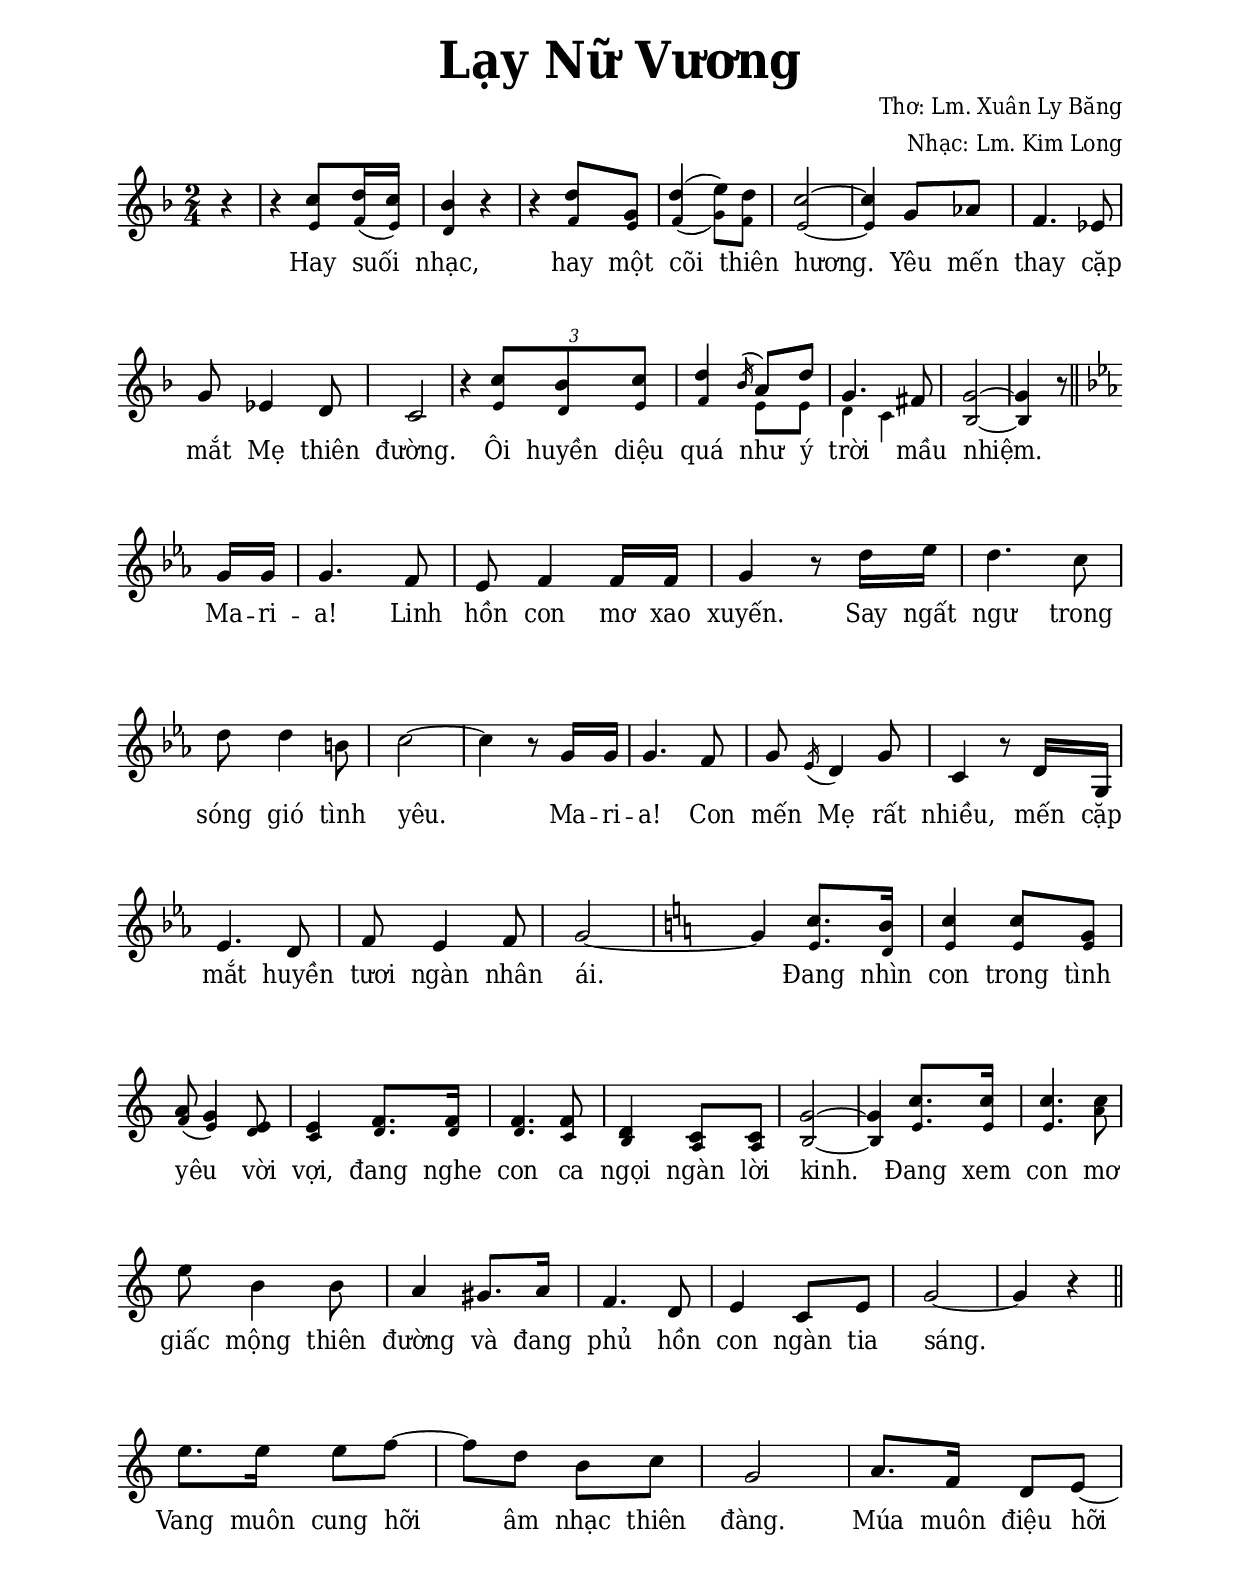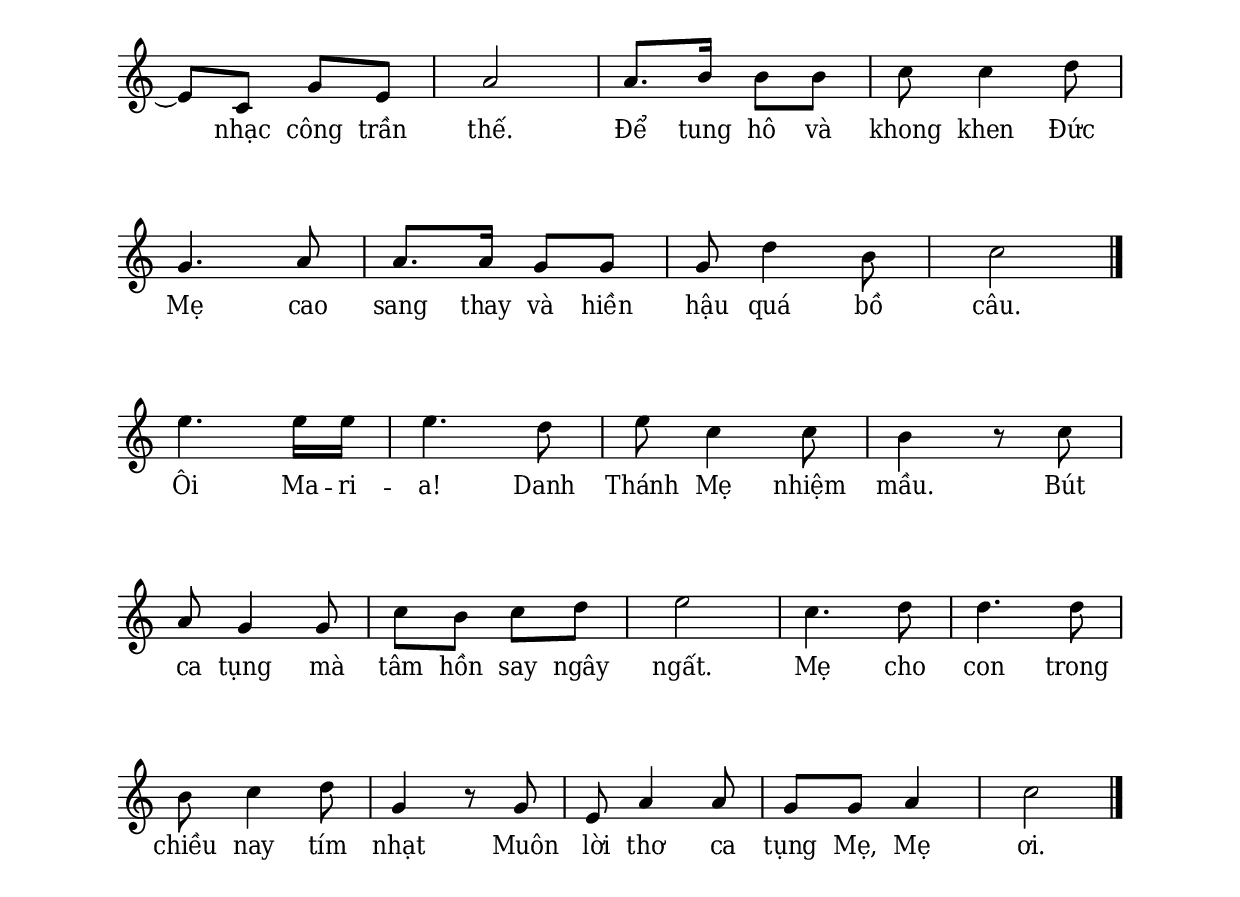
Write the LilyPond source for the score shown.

% Cài đặt chung
\version "2.22.1"
\include "english.ly"

\header {
  title = \markup { \fontsize #3 "Lạy Nữ Vương" }
  composer = "Thơ: Lm. Xuân Ly Băng"
  arranger = "Nhạc: Lm. Kim Long"
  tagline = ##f
}

% Nhạc
nhacDiepKhucSop = \relative c'' {
  \set Staff.printKeyCancellation = ##f
  \partial 4 r4 |
  r c8 d16 (c) |
  bf4 r |
  r d8 g, |
  d'4 ^(e8) d |
  c2 ~ |
  c4 g8 af |
  f4. ef8 |
  g ef4 d8 |
  c2 |
  r4 \tuplet 3/2 { c'8 bf c } |
  d4 \slashedGrace { bf16 ( } a8) [d] |
  g,4. fs8 |
  g2 ~ |
  g4 r8 \bar "||" \break
  
  \key ef \major
  g16 g |
  g4. f8 |
  ef f4 f16 f |
  g4 r8 d'16 ef |
  d4. c8 |
  d d4 b!8 |
  c2 ~ |
  c4 r8 g16 g |
  g4. f8 |
  g \slashedGrace { ef16 ( } d4) g8 |
  c,4 r8 d16 g, |
  ef'4. d8 |
  f ef4 f8 |
  g2 ~ |
  
  \key c \major
  g4 c8. b16 |
  c4 c8 g |
  a (g4) e8 |
  e4 f8. f16 |
  f4. f8 |
  d4 c8 c |
  g'2 ~ |
  g4 c8. c16 |
  c4. c8 |
  e b4 b8 |
  a4 gs8. a16 |
  f4. d8 |
  e4 c8 e |
  g2 ~ |
  g4 r \bar "||" \break
  
  e'8. e16 e8 f ~ |
  f d b c |
  g2 |
  a8. f16 d8 e ~ |
  e c g' e |
  a2 |
  a8. b16 b8 b |
  c c4 d8 |
  g,4. a8 |
  a8. a16 g8 g |
  g d'4 b8 |
  c2 \bar "|." \break
  
  e4. e16 e |
  e4. d8 |
  e c4 c8 |
  b4 r8 c |
  a g4 g8 |
  c b c d |
  e2 |
  c4. d8 |
  d4. d8 |
  b c4 d8 |
  g,4 r8 g |
  e a4 a8 |
  g g a4 |
  c2 \bar "|."
}

nhacDiepKhucAlto = \relative c' {
  \set Staff.printKeyCancellation = ##f
  r4 |
  r e8 f16 (e) |
  d4 r |
  r f8 e |
  f4 _(g8) f |
  e2 ~ |
  e4 g8 af |
  f4. ef8 |
  g ef4 d8 |
  c2 |
  r4 \tuplet 3/2 { e8 d e } |
  f4 e8 [e] |
  d4 c |
  bf2 ~ |
  bf4 r8
  
  \key ef \major
  g'16 g |
  g4. f8 |
  ef f4 f16 f |
  g4 r8 d'16 ef |
  d4. c8 |
  d d4 b!8 |
  c2 ~ |
  c4 r8 g16 g |
  g4. f8 |
  g \slashedGrace { ef16 ( } d4) g8 |
  c,4 r8 d16 g, |
  ef'4. d8 |
  f ef4 f8 |
  g2 ~ |
  
  \key c \major
  g4 e8. d16 |
  e4 e8 e |
  f (e4) d8 |
  c4 d8. d16 |
  d4. c8 |
  b4 a8 a |
  b2 ~ |
  b4 e8. e16 |
  e4. a8 |
  
}

nhacDiepKhucBas = \relative c {
  \set Staff.printKeyCancellation = ##f
  
}

% Lời
loiDiepKhucSop = \lyricmode {
  Hay suối nhạc, hay một cõi thiên hương.
  Yêu mến thay cặp mắt Mẹ thiên đường.
  Ôi huyền diệu quá như ý trời mầu nhiệm.
  Ma -- ri -- a! Linh hồn con mơ xao xuyến.
  Say ngất ngư trong sóng gió tình yêu.
  Ma -- ri -- a! Con mến Mẹ rất nhiều,
  mến cặp mắt huyền tươi ngàn nhân ái.
  Đang nhìn con trong tình yêu vời vợi,
  đang nghe con ca ngọi ngàn lời kinh.
  Đang xem con mơ giấc mộng thiên đường
  và đang phủ hồn con ngàn tia sáng.
  Vang muôn cung hỡi âm nhạc thiên đàng.
  Múa muôn điệu hỡi nhạc công trần thế.
  Để tung hô và khong khen Đức Mẹ cao sang thay
  và hiền hậu quá bồ câu.
  Ôi Ma -- ri -- a! Danh Thánh Mẹ nhiệm mầu.
  Bút ca tụng mà tâm hồn say ngây ngất.
  Mẹ cho con trong chiều nay tím nhạt
  Muôn lời thơ ca tụng Mẹ, Mẹ ơi.
}

loiDiepKhucBas = \lyricmode {
  Là vườn thơ, là trời trăng thiên đường.
  Yêu mến thay cặp mắt Mẹ thiên đường.
  Huyền diệu quá tựa như ý trời mầu nhiệm.
  Vang muôn cung hỡi âm nhạc thiên đàng.
  Múa nhịp yêu hỡi các lòng trần thế.
  Để tung hô và khong khen Đức Mẹ cao sang thay
  và hiền hậu tựa bồ câu.
}

% Dàn trang
\paper {
  #(set-paper-size "a4")
  top-margin = 20\mm
  bottom-margin = 20\mm
  left-margin = 20\mm
  right-margin = 20\mm
  indent = #0
  #(define fonts
    (make-pango-font-tree
      "Deja Vu Serif Condensed"
      "Deja Vu Serif Condensed"
      "Deja Vu Serif Condensed"
      (/ 20 20)))
  print-page-number = #f
  %page-count = #2
  %systems-per-page = 5
}

TongNhip = {
  \key f \major \time 2/4
  \set Timing.beamExceptions = #'()
  \set Timing.baseMoment = #(ly:make-moment 1/4)
}

% Đổi kích thước nốt cho bè phụ
notBePhu =
#(define-music-function (font-size music) (number? ly:music?)
   (for-some-music
     (lambda (m)
       (if (music-is-of-type? m 'rhythmic-event)
           (begin
             (set! (ly:music-property m 'tweaks)
                   (cons `(font-size . ,font-size)
                         (ly:music-property m 'tweaks)))
             #t)
           #f))
     music)
   music)
\score {
  \new ChoirStaff <<
    \new Staff \with {
        \consists "Merge_rests_engraver"
        printPartCombineTexts = ##f
      }
      <<
      \new Voice \TongNhip \partCombine 
        \nhacDiepKhucSop
        \notBePhu -2 { \nhacDiepKhucAlto }
      \new NullVoice = beSop \nhacDiepKhucSop
      \new Lyrics \lyricsto beSop \loiDiepKhucSop
      >>
    \new Staff <<
        \clef "bass"
        \new Voice = beBas {
          \TongNhip \nhacDiepKhucBas
        }
      \new Lyrics \lyricsto beBas \loiDiepKhucBas
    >>
  >>
  \layout {
    \override Lyrics.LyricSpace.minimum-distance = #1.5
    \override LyricHyphen.minimum-distance = #1.5
    \override Score.BarNumber.break-visibility = ##(#f #f #f)
    \override Score.SpacingSpanner.uniform-stretching = ##t
    \context {
      \Staff \RemoveEmptyStaves
      \override VerticalAxisGroup.remove-first = ##t
    }
  }
}
